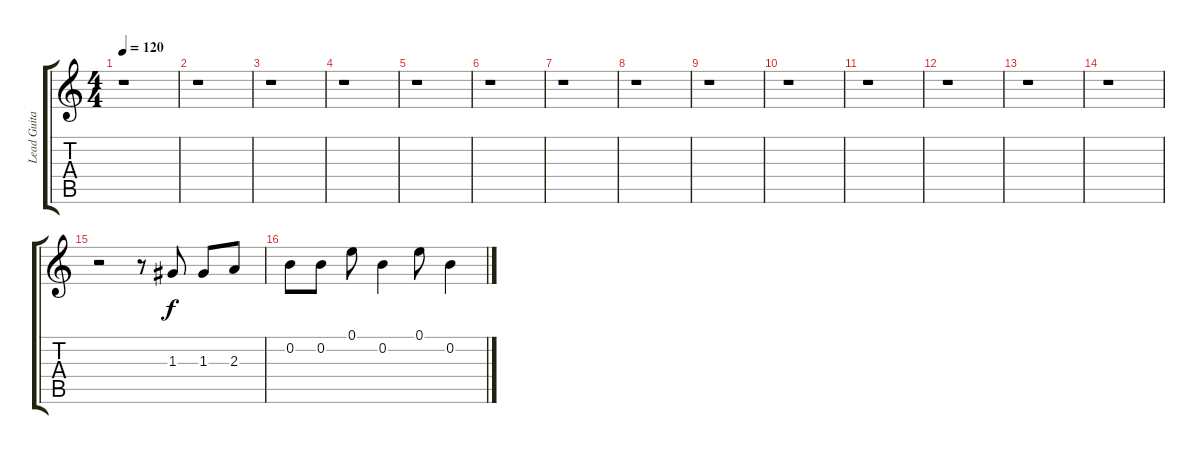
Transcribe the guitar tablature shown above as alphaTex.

\track ("Lead Guitar" "Lead Guita") {instrument distortionguitar}
\staff {score tabs}
\tuning (E4 B3 G3 D3 A2 E2) {hide}
\ts (4 4)
\tempo 120
\clef g2
\ks c
r.1{dy f} |
r.1 |
r.1 |
r.1 |
r.1 |
r.1 |
r.1 |
r.1 |
r.1 |
r.1 |
r.1 |
r.1 |
r.1 |
r.1 |
r.2 r.8 1.3.8 1.3.8 2.3.8 |
0.2.8 0.2.8 0.1.8 0.2.4 0.1.8 0.2.4
